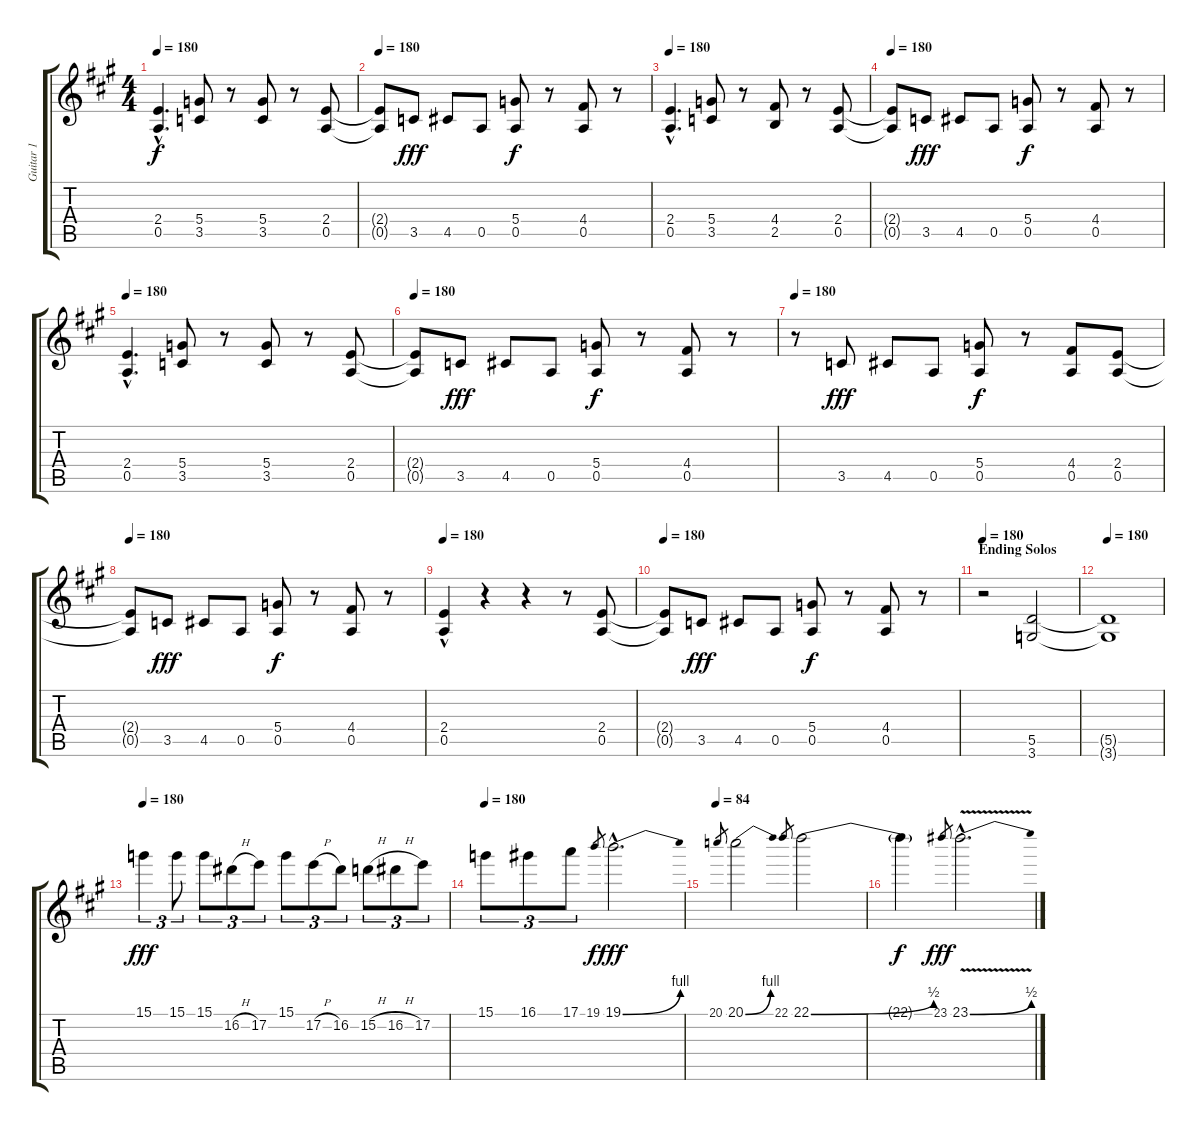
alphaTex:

\track ("Guitar 1" "Guitar 1") {instrument overdrivenguitar}
\staff {score tabs}
\tuning (E4 B3 G3 D3 A2 E2) {hide}
\ts (4 4)
\tempo 180
\clef g2
\ks a
(2.4{hac} 0.5{hac}).4{d dy f} (5.4 3.5).8 r.8 (5.4 3.5).8 r.8 (2.4 0.5).8 |
\tempo 180
(2.4{t} 0.5{t}).8 3.5.8{dy fff} 4.5.8 0.5.8 (5.4 0.5).8{dy f} r.8 (4.4 0.5).8 r.8 |
\tempo 180
(2.4{hac} 0.5{hac}).4{d} (5.4 3.5).8 r.8 (4.4 2.5).8 r.8 (2.4 0.5).8 |
\tempo 180
(2.4{t} 0.5{t}).8 3.5.8{dy fff} 4.5.8 0.5.8 (5.4 0.5).8{dy f} r.8 (4.4 0.5).8 r.8 |
\tempo 180
(2.4{hac} 0.5{hac}).4{d} (5.4 3.5).8 r.8 (5.4 3.5).8 r.8 (2.4 0.5).8 |
\tempo 180
(2.4{t} 0.5{t}).8 3.5.8{dy fff} 4.5.8 0.5.8 (5.4 0.5).8{dy f} r.8 (4.4 0.5).8 r.8 |
\tempo 180
r.8 3.5.8{dy fff} 4.5.8 0.5.8 (5.4 0.5).8{dy f} r.8 (4.4 0.5).8 (2.4 0.5).8 |
\tempo 180
(2.4{t} 0.5{t}).8 3.5.8{dy fff} 4.5.8 0.5.8 (5.4 0.5).8{dy f} r.8 (4.4 0.5).8 r.8 |
\tempo 180
(2.4{hac} 0.5).4 r.4 r.4 r.8 (2.4 0.5).8 |
\tempo 180
(2.4{t} 0.5{t}).8 3.5.8{dy fff} 4.5.8 0.5.8 (5.4 0.5).8{dy f} r.8 (4.4 0.5).8 r.8 |
\section ("" "Ending Solos")
\tempo 180
r.2 (5.5 3.6).2 |
\tempo 180
(5.5{t} 3.6{t}).1 |
\tempo 180
15.1.4{tu (3 2) dy fff} 15.1.8{tu (3 2)} 15.1.8{tu (3 2)} 16.2{h}.8{tu (3 2)} 17.2.8{tu (3 2)} 15.1.8{tu (3 2)} 17.2{h}.8{tu (3 2)} 16.2.8{tu (3 2)} 15.2{h}.8{tu (3 2)} 16.2{h}.8{tu (3 2)} 17.2.8{tu (3 2)} |
\tempo 180
15.1.8{tu (3 2)} 16.1.8{tu (3 2)} 17.1.8{tu (3 2)} 19.1.8{gr dy f} 19.1{be (bend 0 0 60 4) hac}.2{d dy fff} |
\tempo 84
20.1.8{gr} 20.1{be (bend 0 0 60 4)}.2 22.1.8{gr} 22.1{be (bend 0 0 60 2)}.2 |
22.1{t}.4{dy f} 23.1.8{gr dy fff} 23.1{be (bend 0 0 60 2) v hac}.2{d}
